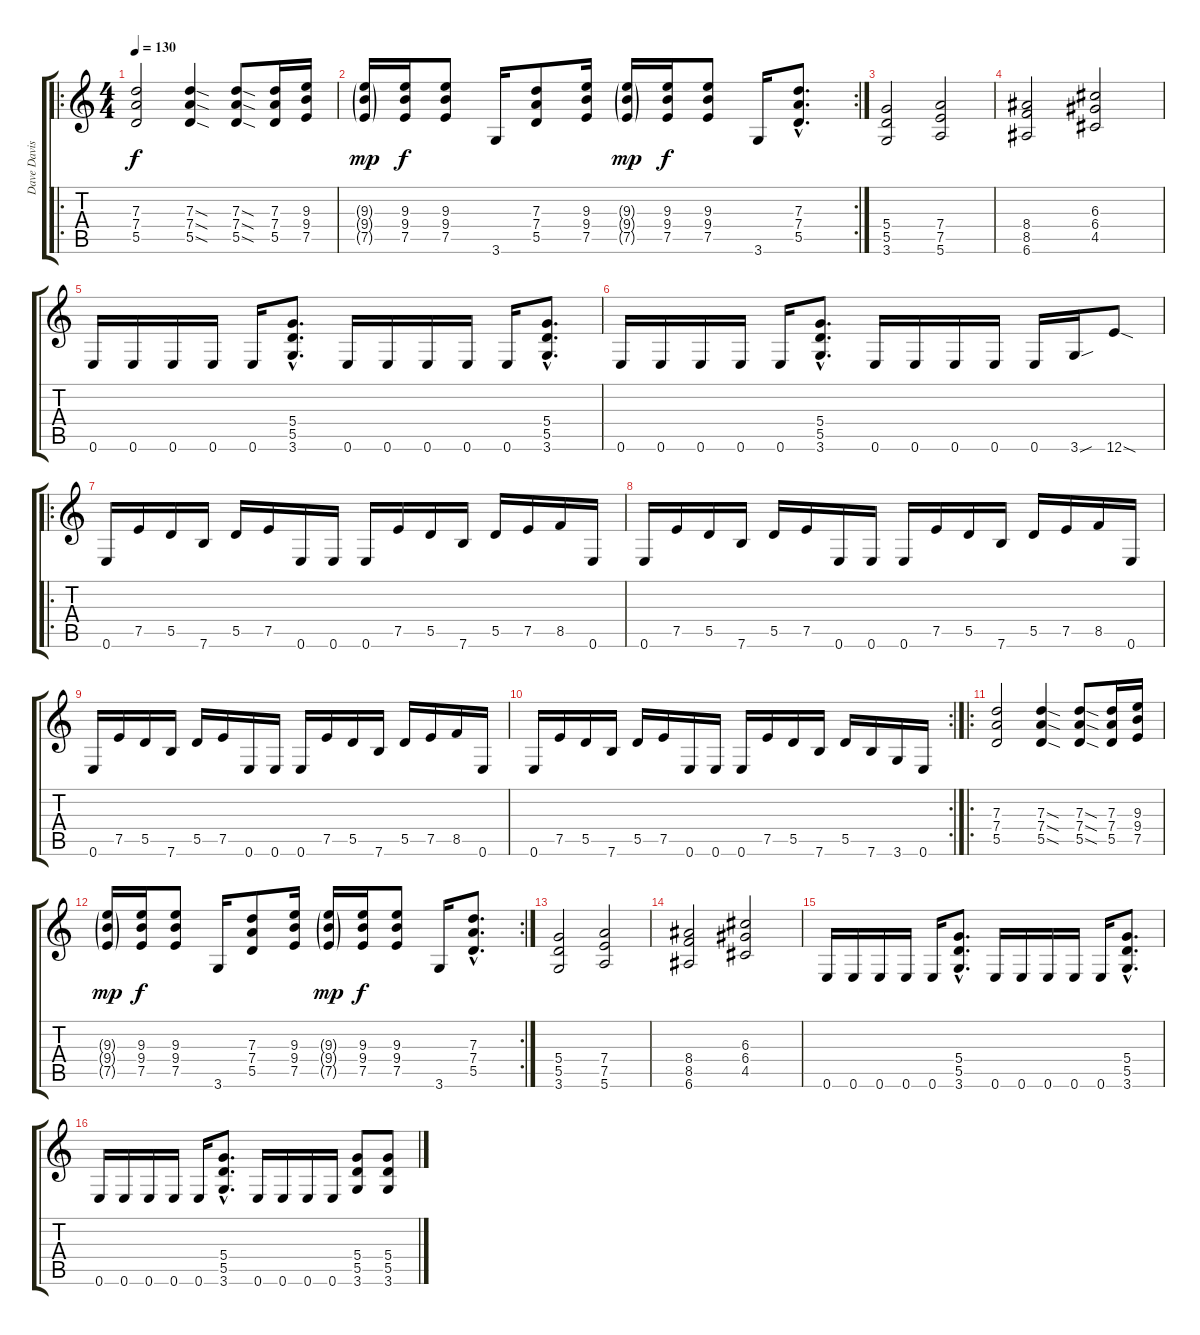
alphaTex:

\track ("Dave Davis" "Dave Davis") {instrument distortionguitar}
\staff {score tabs}
\tuning (E4 B3 G3 D3 A2 E2) {hide}
\ro
\ts (4 4)
\tempo 130
\clef g2
\ks c
(7.3 7.4 5.5).2{dy f} (7.3{sod} 7.4{sod} 5.5{sod}).4 (7.3{sod} 7.4{sod} 5.5{sod}).8 (7.3 7.4 5.5).16 (9.3 9.4 7.5).16 |
\rc 2
(9.3{g} 9.4{g} 7.5{g}).16{dy mp} (9.3 9.4 7.5).16{dy f} (9.3 9.4 7.5).8 3.6.16 (7.3 7.4 5.5).8 (9.3 9.4 7.5).16 (9.3{g} 9.4{g} 7.5{g}).16{dy mp} (9.3 9.4 7.5).16{dy f} (9.3 9.4 7.5).8 3.6.16 (7.3{hac} 7.4{hac} 5.5{hac}).8{d} |
(5.4 5.5 3.6).2 (7.4 7.5 5.6).2 |
(8.4 8.5 6.6).2 (6.3 6.4 4.5).2 |
0.6.16 0.6.16 0.6.16 0.6.16 0.6.16 (5.4{hac} 5.5{hac} 3.6{hac}).8{d} 0.6.16 0.6.16 0.6.16 0.6.16 0.6.16 (5.4{hac} 5.5{hac} 3.6{hac}).8{d} |
0.6.16 0.6.16 0.6.16 0.6.16 0.6.16 (5.4{hac} 5.5{hac} 3.6{hac}).8{d} 0.6.16 0.6.16 0.6.16 0.6.16 0.6.16 3.6{sou}.16 12.6{sod}.8 |
\ro
0.6.16 7.5.16 5.5.16 7.6.16 5.5.16 7.5.16 0.6.16 0.6.16 0.6.16 7.5.16 5.5.16 7.6.16 5.5.16 7.5.16 8.5.16 0.6.16 |
0.6.16 7.5.16 5.5.16 7.6.16 5.5.16 7.5.16 0.6.16 0.6.16 0.6.16 7.5.16 5.5.16 7.6.16 5.5.16 7.5.16 8.5.16 0.6.16 |
0.6.16 7.5.16 5.5.16 7.6.16 5.5.16 7.5.16 0.6.16 0.6.16 0.6.16 7.5.16 5.5.16 7.6.16 5.5.16 7.5.16 8.5.16 0.6.16 |
\rc 2
0.6.16 7.5.16 5.5.16 7.6.16 5.5.16 7.5.16 0.6.16 0.6.16 0.6.16 7.5.16 5.5.16 7.6.16 5.5.16 7.6.16 3.6.16 0.6.16 |
\ro
(7.3 7.4 5.5).2 (7.3{sod} 7.4{sod} 5.5{sod}).4 (7.3{sod} 7.4{sod} 5.5{sod}).8 (7.3 7.4 5.5).16 (9.3 9.4 7.5).16 |
\rc 2
(9.3{g} 9.4{g} 7.5{g}).16{dy mp} (9.3 9.4 7.5).16{dy f} (9.3 9.4 7.5).8 3.6.16 (7.3 7.4 5.5).8 (9.3 9.4 7.5).16 (9.3{g} 9.4{g} 7.5{g}).16{dy mp} (9.3 9.4 7.5).16{dy f} (9.3 9.4 7.5).8 3.6.16 (7.3{hac} 7.4{hac} 5.5{hac}).8{d} |
(5.4 5.5 3.6).2 (7.4 7.5 5.6).2 |
(8.4 8.5 6.6).2 (6.3 6.4 4.5).2 |
0.6.16 0.6.16 0.6.16 0.6.16 0.6.16 (5.4{hac} 5.5{hac} 3.6{hac}).8{d} 0.6.16 0.6.16 0.6.16 0.6.16 0.6.16 (5.4{hac} 5.5{hac} 3.6{hac}).8{d} |
0.6.16 0.6.16 0.6.16 0.6.16 0.6.16 (5.4{hac} 5.5{hac} 3.6{hac}).8{d} 0.6.16 0.6.16 0.6.16 0.6.16 (5.4 5.5 3.6).8 (5.4 5.5 3.6).8
